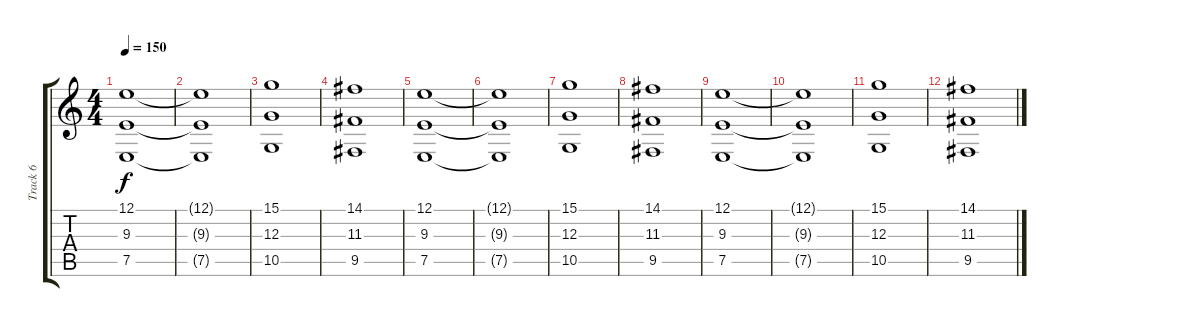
\track ("Track 6" "Track 6") {instrument stringensemble1}
\staff {score tabs}
\tuning (E4 B3 G3 D3 A2 E2) {hide}
\ts (4 4)
\tempo 150
\clef g2
\ks c
(12.1 9.3 7.5).1{dy f} |
(12.1{t} 9.3{t} 7.5{t}).1 |
(15.1 12.3 10.5).1 |
(14.1 11.3 9.5).1 |
(12.1 9.3 7.5).1 |
(12.1{t} 9.3{t} 7.5{t}).1 |
(15.1 12.3 10.5).1 |
(14.1 11.3 9.5).1 |
(12.1 9.3 7.5).1 |
(12.1{t} 9.3{t} 7.5{t}).1 |
(15.1 12.3 10.5).1 |
(14.1 11.3 9.5).1
